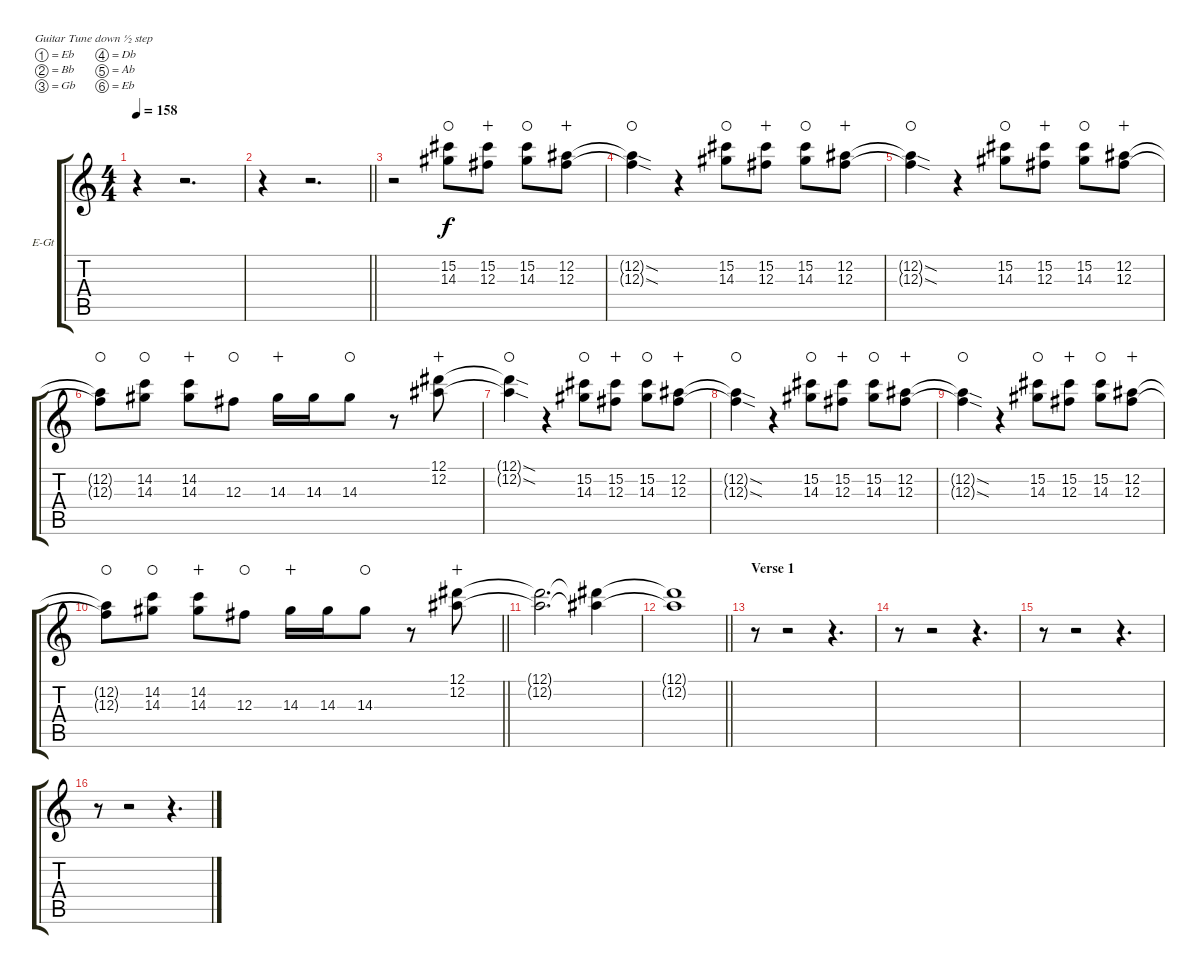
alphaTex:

\bracketExtendMode groupsimilarinstruments
\firstSystemTrackNameOrientation horizontal
\otherSystemsTrackNameOrientation horizontal
\track ("Guitar 3" "E-Gt") {instrument distortionguitar}
\staff {score tabs}
\tuning (Eb4 Bb3 Gb3 Db3 Ab2 Eb2)
\ts (4 4)
\tempo 158
\clef g2
\ks c
r.4{dy f} r.2{d} |
\barLineRight lightlight
r.4 r.2{d} |
\section ("" "")
r.2 (15.2 14.3).8{waho} (15.2 12.3).8{wahc} (15.2 14.3).8{waho} (12.2 12.3).8{wahc} |
(12.2{sod t} 12.3{sod t}).4{waho} r.4 (15.2 14.3).8{waho} (15.2 12.3).8{wahc} (15.2 14.3).8{waho} (12.2 12.3).8{wahc} |
(12.2{sod t} 12.3{sod t}).4{waho} r.4 (15.2 14.3).8{waho} (15.2 12.3).8{wahc} (15.2 14.3).8{waho} (12.2 12.3).8{wahc} |
(12.2{t} 12.3{t}).8{waho} (14.2 14.3).8{waho} (14.2 14.3).8{wahc} 12.3.8{waho} 14.3.16{wahc} 14.3.16 14.3.8{waho} r.8 (12.1 12.2).8{wahc} |
(12.1{sod t} 12.2{sod t}).4{waho} r.4 (15.2 14.3).8{waho} (15.2 12.3).8{wahc} (15.2 14.3).8{waho} (12.2 12.3).8{wahc} |
(12.2{sod t} 12.3{sod t}).4{waho} r.4 (15.2 14.3).8{waho} (15.2 12.3).8{wahc} (15.2 14.3).8{waho} (12.2 12.3).8{wahc} |
(12.2{sod t} 12.3{sod t}).4{waho} r.4 (15.2 14.3).8{waho} (15.2 12.3).8{wahc} (15.2 14.3).8{waho} (12.2 12.3).8{wahc} |
\barLineRight lightlight
(12.2{t} 12.3{t}).8{waho} (14.2 14.3).8{waho} (14.2 14.3).8{wahc} 12.3.8{waho} 14.3.16{wahc} 14.3.16 14.3.8{waho} r.8 (12.1 12.2).8{wahc} |
\section ("" "")
(12.1{t} 12.2{t}).2{d} (12.1{t} 12.2{t}).4 |
\barLineRight lightlight
(12.1{t} 12.2{t}).1 |
\section ("" "Verse 1")
r.8 r.2 r.4{d} |
r.8 r.2 r.4{d} |
r.8 r.2 r.4{d} |
r.8 r.2 r.4{d}
